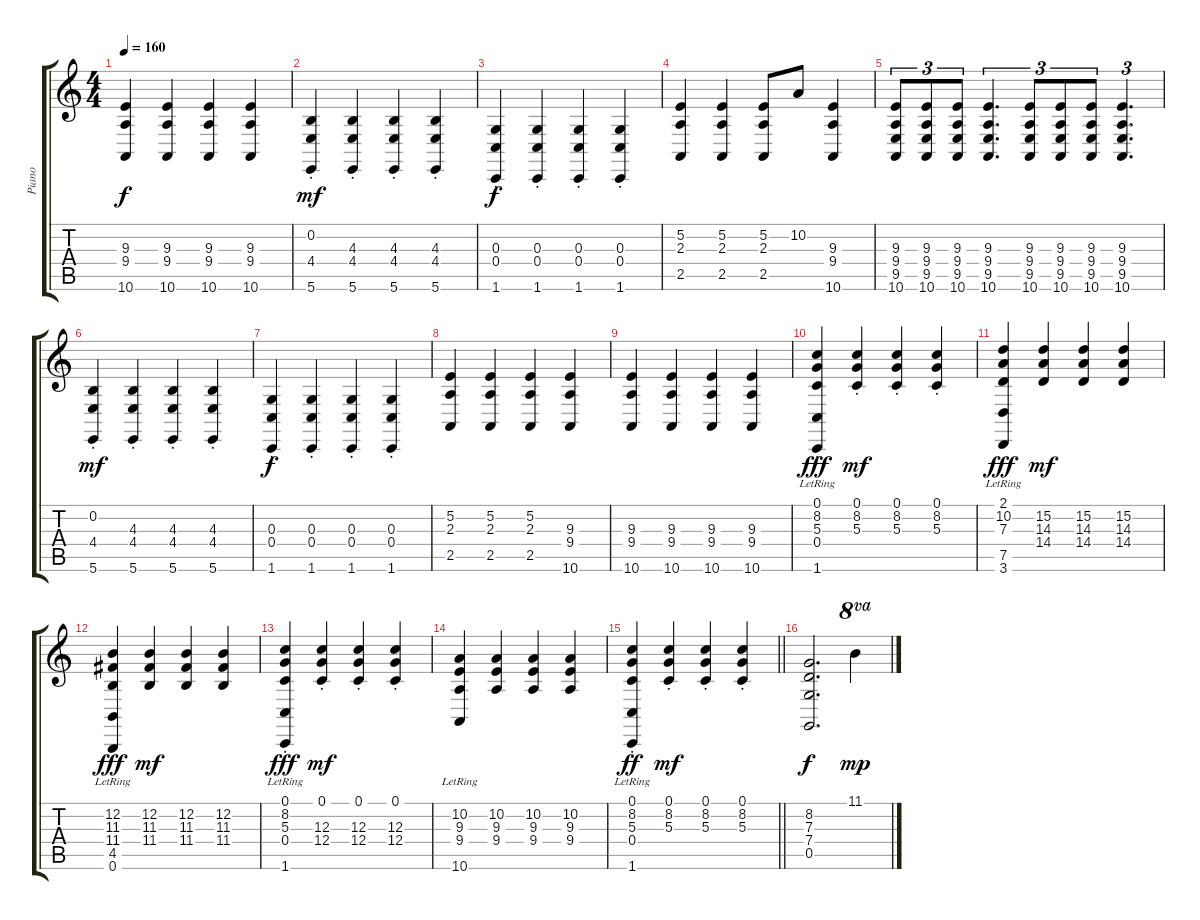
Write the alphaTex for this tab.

\track ("Piano" "Piano") {instrument acousticgrandpiano}
\staff {score tabs}
\tuning (C5 B3 G3 C3 G2 B1) {hide}
\ts (4 4)
\tempo 160
\clef g2
\ks c
(9.3 9.4 10.6).4{dy f} (9.3 9.4 10.6).4 (9.3 9.4 10.6).4 (9.3 9.4 10.6).4 |
(0.2{st} 4.4{st} 5.6{st}).4{dy mf} (4.3{st} 4.4{st} 5.6{st}).4 (4.3{st} 4.4{st} 5.6{st}).4 (4.3{st} 4.4{st} 5.6{st}).4 |
(0.3{st} 0.4{st} 1.6{st}).4{dy f} (0.3{st} 0.4{st} 1.6{st}).4 (0.3{st} 0.4{st} 1.6{st}).4 (0.3{st} 0.4{st} 1.6{st}).4 |
(5.2 2.3 2.5).4 (5.2 2.3 2.5).4 (5.2 2.3 2.5).8 10.2.8 (9.3 9.4 10.6).4 |
(9.3 9.4 9.5 10.6).8{tu (3 2)} (9.3 9.4 9.5 10.6).8{tu (3 2)} (9.3 9.4 9.5 10.6).8{tu (3 2)} (9.3 9.4 9.5 10.6).4{d tu (3 2)} (9.3 9.4 9.5 10.6).8{tu (3 2)} (9.3 9.4 9.5 10.6).8{tu (3 2)} (9.3 9.4 9.5 10.6).8{tu (3 2)} (9.3 9.4 9.5 10.6).4{d tu (3 2)} |
(0.2{st} 4.4{st} 5.6{st}).4{dy mf} (4.3{st} 4.4{st} 5.6{st}).4 (4.3{st} 4.4{st} 5.6{st}).4 (4.3{st} 4.4{st} 5.6{st}).4 |
(0.3{st} 0.4{st} 1.6{st}).4{dy f} (0.3{st} 0.4{st} 1.6{st}).4 (0.3{st} 0.4{st} 1.6{st}).4 (0.3{st} 0.4{st} 1.6{st}).4 |
(5.2 2.3 2.5).4 (5.2 2.3 2.5).4 (5.2 2.3 2.5).4 (9.3 9.4 10.6).4 |
(9.3 9.4 10.6).4 (9.3 9.4 10.6).4 (9.3 9.4 10.6).4 (9.3 9.4 10.6).4 |
(0.1{st} 8.2{st} 5.3{st} 0.4{lr} 1.6{lr}).4{dy fff} (0.1{st} 8.2{st} 5.3{st}).4{dy mf} (0.1{st} 8.2{st} 5.3{st}).4 (0.1{st} 8.2{st} 5.3{st}).4 |
(2.1 10.2 7.3 7.5{lr} 3.6{lr}).4{dy fff} (15.2 14.3 14.4).4{dy mf} (15.2 14.3 14.4).4 (15.2 14.3 14.4).4 |
(12.2 11.3 11.4 4.5{lr} 0.6{lr}).4{dy fff} (12.2 11.3 11.4).4{dy mf} (12.2 11.3 11.4).4 (12.2 11.3 11.4).4 |
(0.1{st} 8.2{st} 5.3{st} 0.4{lr} 1.6{lr}).4{dy fff} (0.1{st} 12.3{st} 12.4{st}).4{dy mf} (0.1{st} 12.3{st} 12.4{st}).4 (0.1{st} 12.3{st} 12.4{st}).4 |
(10.2 9.3 9.4 10.6{lr}).4 (10.2 9.3 9.4).4 (10.2 9.3 9.4).4 (10.2 9.3 9.4).4 |
\barLineRight lightlight
(0.1{st} 8.2{st} 5.3{st} 0.4{lr} 1.6{lr}).4{dy ff} (0.1{st} 8.2{st} 5.3{st}).4{dy mf} (0.1{st} 8.2{st} 5.3{st}).4 (0.1{st} 8.2{st} 5.3{st}).4 |
(8.2 7.3 7.4 0.5).2{d dy f} 11.1.4{ot 8va dy mp}
